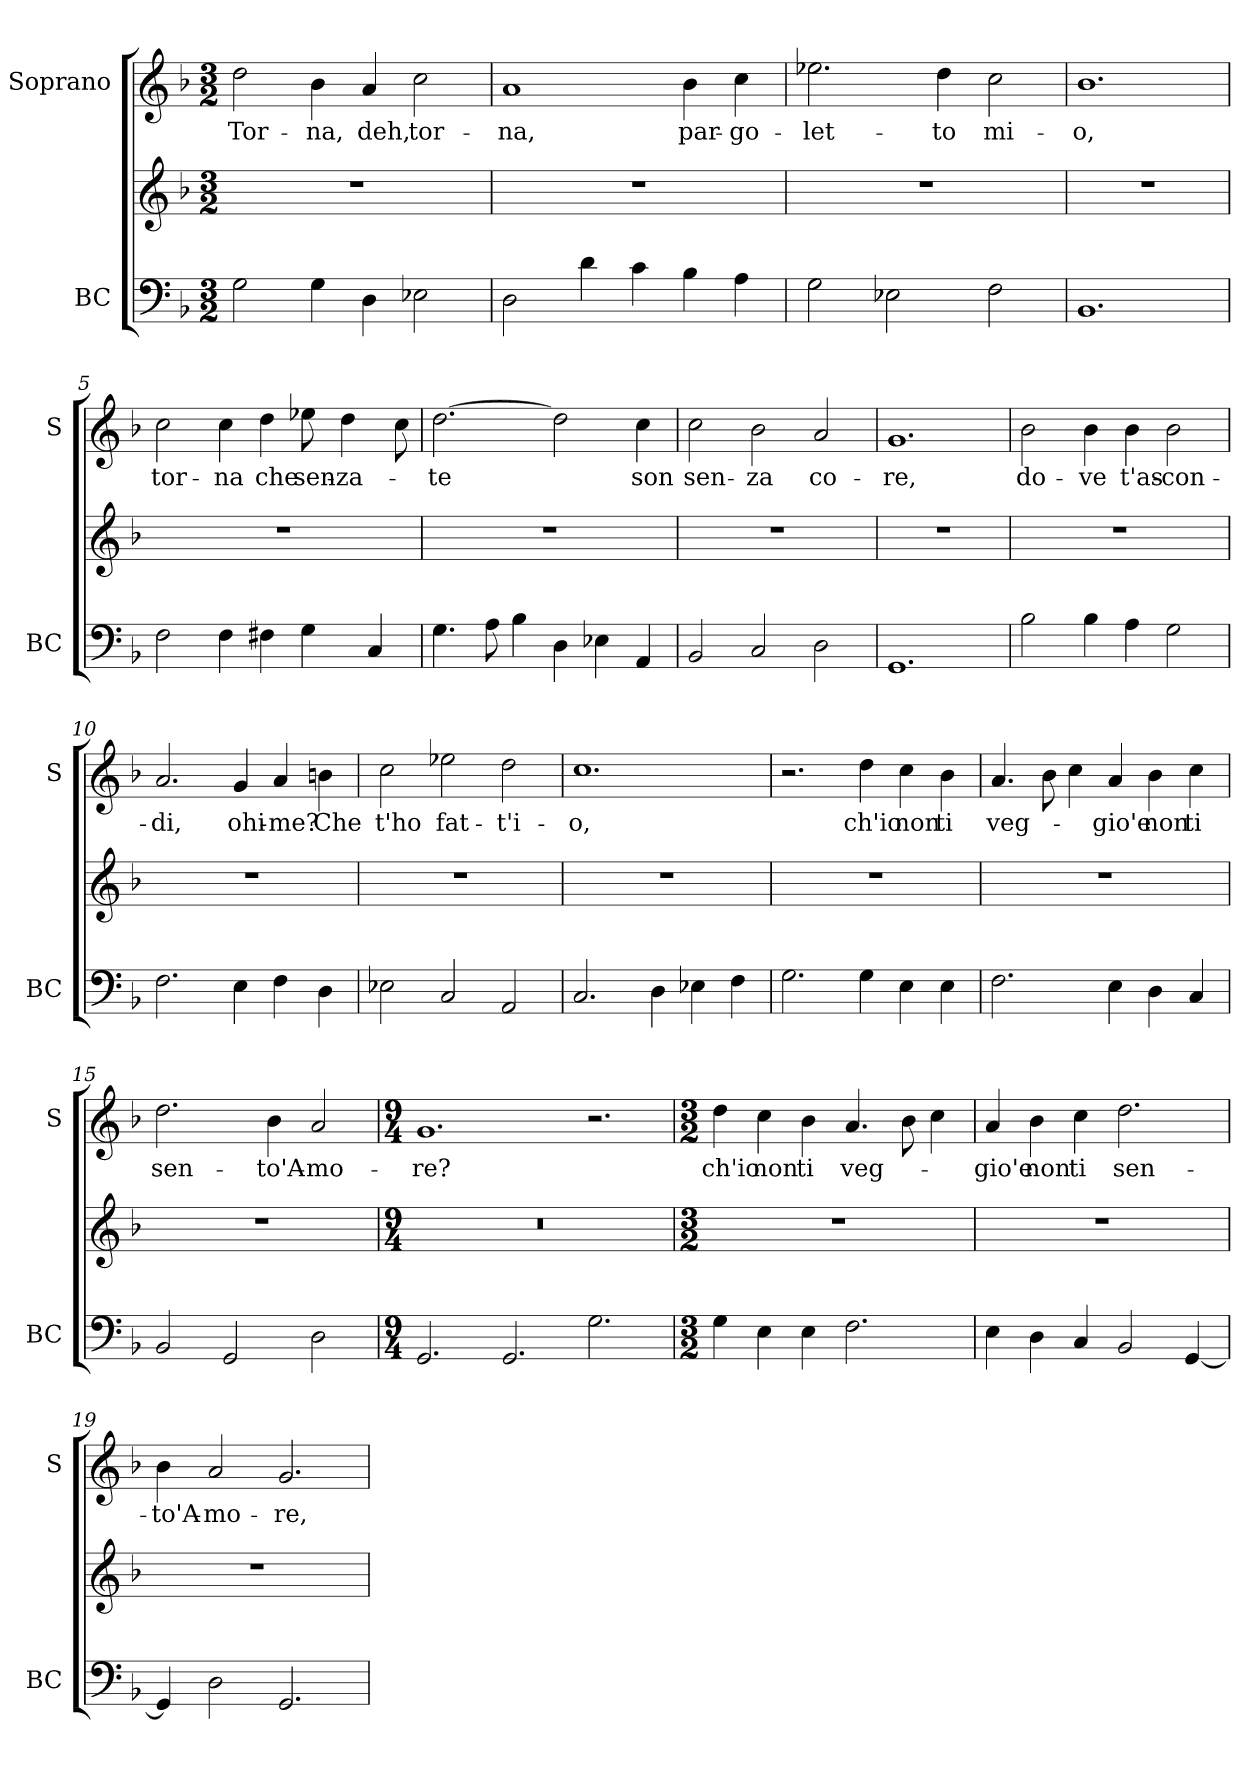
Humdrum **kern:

**kern	**kern	**kern	**text
*part2	*part2	*part1	*part1
*staff3	*staff2	*staff1	*staff1
*I"BC	*	*I"Soprano	*
*I'BC	*	*I'S	*
*clefF4	*clefG2	*clefG2	*
*k[b-]	*k[b-]	*k[b-]	*
*F:	*F:	*F:	*
*M3/2	*M3/2	*M3/2	*
=1	=1	=1	=1
!	!	!	!LO:LY:b
2G\	1.r	2dd\	Tor-
!	!	!	!LO:LY:b
4G\	.	4b-\	-na,
!	!	!	!LO:LY:b
4D\	.	4a/	deh,
!	!	!	!LO:LY:b
2E-X\	.	2cc\	tor-
=2	=2	=2	=2
!	!	!	!LO:LY:b
2D\	1.r	1a	-na,
4d\	.	.	.
4c\	.	.	.
!	!	!	!LO:LY:b
4B-\	.	4b-\	par-
!	!	!	!LO:LY:b
4A\	.	4cc\	-go-
=3	=3	=3	=3
!	!	!	!LO:LY:b
2G\	1.r	2.ee-X\	-let-
2E-X\	.	.	.
!	!	!	!LO:LY:b
.	.	4dd\	-to
!	!	!	!LO:LY:b
2F\	.	2cc\	mi-
=4	=4	=4	=4
!	!	!	!LO:LY:b
1.BB-	1.r	1.b-	-o,
!!LO:LB:g=z
=5	=5	=5	=5
!	!	!	!LO:LY:b
2F\	1.r	2cc\	tor-
!	!	!	!LO:LY:b
4F\	.	4cc\	-na
!	!	!	!LO:LY:b
4F#X\	.	4dd\	che
!	!	!	!LO:LY:b
4G\	.	8ee-X\	sen-
!	!	!	!LO:LY:b
.	.	4dd\	-za-
4C/	.	.	.
.	.	8cc\	.
=6	=6	=6	=6
!	!	!	!LO:LY:b
4.G\	1.r	[2.dd\	-te
8A\	.	.	.
4B-\	.	.	.
4D\	.	2dd\]	.
4E-X\	.	.	.
!	!	!	!LO:LY:b
4AA/	.	4cc\	son
=7	=7	=7	=7
!	!	!	!LO:LY:b
2BB-/	1.r	2cc\	sen-
!	!	!	!LO:LY:b
2C/	.	2b-\	-za
!	!	!	!LO:LY:b
2D\	.	2a/	co-
=8	=8	=8	=8
!	!	!	!LO:LY:b
1.GG	1.r	1.g	-re,
=9	=9	=9	=9
!	!	!	!LO:LY:b
2B-\	1.r	2b-\	do-
!	!	!	!LO:LY:b
4B-\	.	4b-\	-ve
!	!	!	!LO:LY:b
4A\	.	4b-\	t'as-
!	!	!	!LO:LY:b
2G\	.	2b-\	-con-
!!LO:LB:g=z
=10	=10	=10	=10
!	!	!	!LO:LY:b
2.F\	1.r	2.a/	-di,
!	!	!	!LO:LY:b
4E\	.	4g/	ohi-
!	!	!	!LO:LY:b
4F\	.	4a/	-me?
!	!	!	!LO:LY:b
4D\	.	4bn\	Che
=11	=11	=11	=11
!	!	!	!LO:LY:b
2E-X\	1.r	2cc\	t'ho
!	!	!	!LO:LY:b
2C/	.	2ee-X\	fat-
!	!	!	!LO:LY:b
2AA/	.	2dd\	-t'i-
=12	=12	=12	=12
!	!	!	!LO:LY:b
2.C/	1.r	1.cc	-o,
4D\	.	.	.
4E-X\	.	.	.
4F\	.	.	.
=13	=13	=13	=13
2.G\	1.r	2.r	.
!	!	!	!LO:LY:b
4G\	.	4dd\	ch'io
!	!	!	!LO:LY:b
4E\	.	4cc\	non
!	!	!	!LO:LY:b
4E\	.	4b-\	ti
=14	=14	=14	=14
!	!	!	!LO:LY:b
2.F\	1.r	4.a/	veg-
.	.	8b-\	.
.	.	4cc\	.
!	!	!	!LO:LY:b
4E\	.	4a/	-gio'e
!	!	!	!LO:LY:b
4D\	.	4b-\	non
!	!	!	!LO:LY:b
4C/	.	4cc\	ti
!!LO:PB:g=z
=15	=15	=15	=15
!	!	!	!LO:LY:b
2BB-/	1.r	2.dd\	sen-
2GG/	.	.	.
!	!	!	!LO:LY:b
.	.	4b-\	-to'A-
!	!	!	!LO:LY:b
2D\	.	2a/	-mo-
=16	=16	=16	=16
*M9/4	*M9/4	*M9/4	*
!	!	!	!LO:LY:b
2.GG/	4%9r	1.g	-re?
2.GG/	.	.	.
2.G\	.	2.r	.
=17	=17	=17	=17
*M3/2	*M3/2	*M3/2	*
!	!	!	!LO:LY:b
4G\	1.r	4dd\	ch'io
!	!	!	!LO:LY:b
4E\	.	4cc\	non
!	!	!	!LO:LY:b
4E\	.	4b-\	ti
!	!	!	!LO:LY:b
2.F\	.	4.a/	veg-
.	.	8b-\	.
.	.	4cc\	.
=18	=18	=18	=18
!	!	!	!LO:LY:b
4E\	1.r	4a/	-gio'e
!	!	!	!LO:LY:b
4D\	.	4b-\	non
!	!	!	!LO:LY:b
4C/	.	4cc\	ti
!	!	!	!LO:LY:b
2BB-/	.	2.dd\	sen-
[4GG/	.	.	.
!!LO:LB:g=z
=19	=19	=19	=19
!	!	!	!LO:LY:b
4GG/]	1.r	4b-\	-to'A-
!	!	!	!LO:LY:b
2D\	.	2a/	-mo-
!	!	!	!LO:LY:b
2.GG/	.	2.g/	-re,
=	=	=	=
*-	*-	*-	*-
